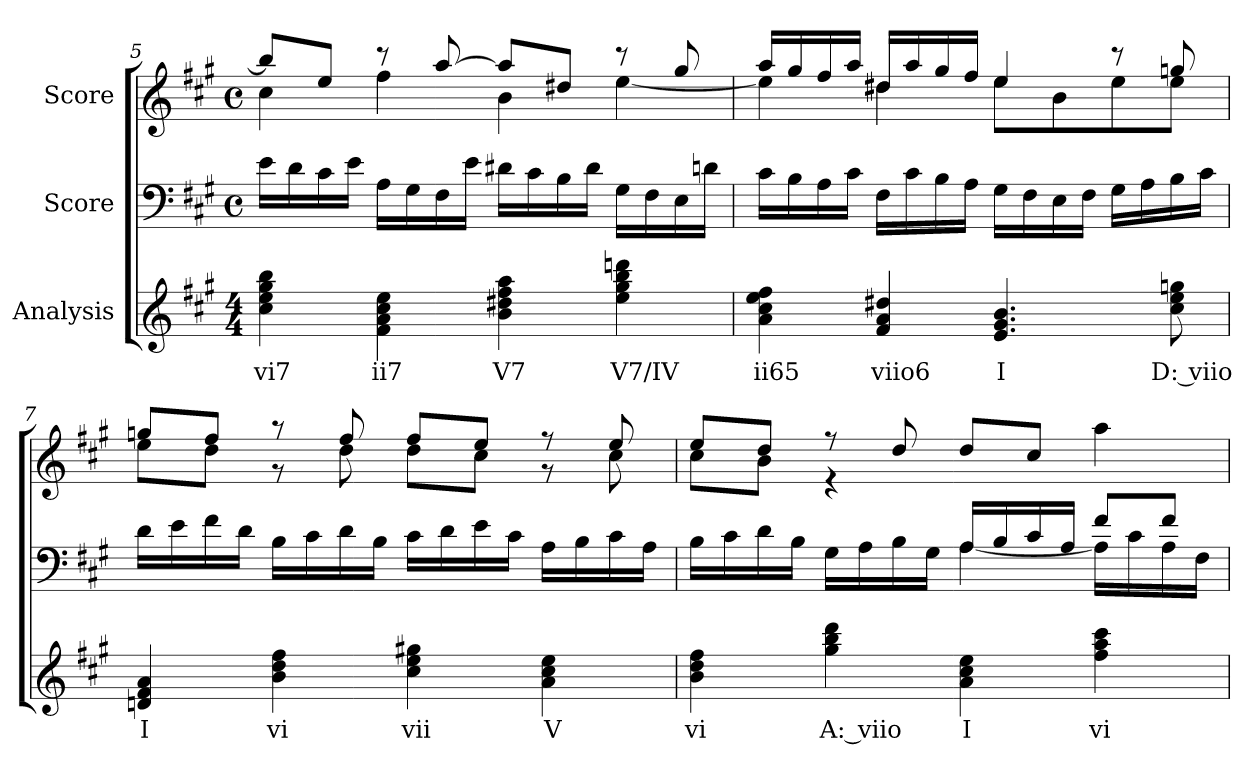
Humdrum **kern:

**kern	**text	**kern	**kern
*part3	*part3	*part2	*part1
*staff3	*staff3	*staff2	*staff1
*I"Analysis	*	*I"Score	*I"Score
*	*	*clefF4	*clefG2
*k[f#c#g#]	*	*k[f#c#g#]	*k[f#c#g#]
*M4/4	*	*M4/4	*M4/4
*	*	*met(c)	*met(c)
=5	=5	=5	=5
*	*	*	*^
4cc# 4ee 4gg# 4bb	vi7	16e\LL	8bb/L]	4cc#\
.	.	16d\	.	.
.	.	16c#\	8ee/J	.
.	.	16e\JJ	.	.
4f# 4a 4cc# 4ee	ii7	16A\LL	8r	4ff#\
.	.	16G#\	.	.
.	.	16F#\	[8aa/	.
.	.	16e\JJ	.	.
4b 4dd#X 4ff# 4aa	V7	16d#X\LL	8aa/L]	4b\
.	.	16c#\	.	.
.	.	16B\	8dd#X/J	.
.	.	16d#\JJ	.	.
4ee 4gg# 4bb 4dddn	V7/IV	16G#\LL	8r	[4ee\
.	.	16F#\	.	.
.	.	16E\	8gg#/	.
.	.	16dn\JJ	.	.
!!LO:LB:g=z	!!
=6	=6	=6	=6	=6
4a 4cc# 4ee 4ff#	ii65	16c#\LL	16aa/LL	4ee\]
.	.	16B\	16gg#/	.
.	.	16A\	16ff#/	.
.	.	16c#\JJ	16aa/JJ	.
4f# 4a 4dd#X	viio6	16F#\LL	16dd#X/LL	4dd#\
.	.	16c#\	16aa/	.
.	.	16B\	16gg#/	.
.	.	16A\JJ	16ff#/JJ	.
4.e 4.g# 4.b	I	16G#\LL	4ee/	8ee\L
.	.	16F#\	.	.
.	.	16E\	.	8b\
.	.	16F#\JJ	.	.
.	.	16G#\LL	8r	8ee\
.	.	16A\	.	.
8cc# 8ee 8ggn	D: viio	16B\	8ggn/	8ee\J
.	.	16c#\JJ	.	.
=7	=7	=7	=7	=7
4dn 4f# 4a	I	16d\LL	8ggn/L	8ee\L
.	.	16e\	.	.
.	.	16f#\	8ff#/J	8dd\J
.	.	16d\JJ	.	.
4b 4dd 4ff#	vi	16B\LL	8r	8r
.	.	16c#\	.	.
.	.	16d\	8ff#/	8dd\
.	.	16B\JJ	.	.
4cc# 4ee 4gg#X	vii	16c#\LL	8ff#/L	8dd\L
.	.	16d\	.	.
.	.	16e\	8ee/J	8cc#\J
.	.	16c#\JJ	.	.
4a 4cc# 4ee	V	16A\LL	8r	8r
.	.	16B\	.	.
.	.	16c#\	8ee/	8cc#\
.	.	16A\JJ	.	.
=8	=8	=8	=8	=8
*	*	*^	*	*
4b 4dd 4ff#	vi	2ryy	16B\LL	8ee/L	8cc#\L
.	.	.	16c#\	.	.
.	.	.	16d\	8dd/J	8b\J
.	.	.	16B\JJ	.	.
4gg# 4bb 4ddd	A: viio	.	16G#\LL	8r	4r
.	.	.	16A\	.	.
.	.	.	16B\	8dd/	.
.	.	.	16G#\JJ	.	.
4a 4cc# 4ee	I	16A/LL	[4A\	8dd/L	2ryy
.	.	16B/	.	.	.
.	.	16c#/	.	8cc#/J	.
.	.	16A/JJ	.	.	.
4ff# 4aa 4ccc#	vi	8f#/L	16A\LL]	4aa\	.
.	.	.	16c#\	.	.
.	.	8f#/J	16A\	.	.
.	.	.	16F#\JJ	.	.
*	*	*v	*v	*	*
*	*	*	*v	*v
=	=	=	=
*-	*-	*-	*-
